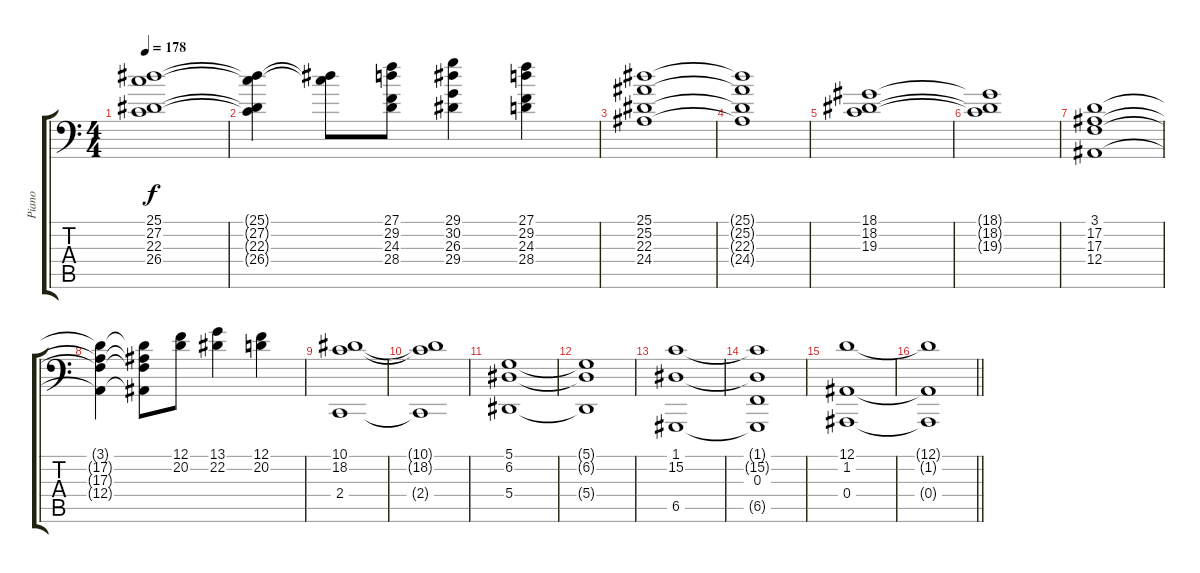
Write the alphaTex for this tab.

\track ("Piano" "Piano") {instrument acousticgrandpiano}
\staff {score tabs}
\tuning (D3 A2 F2 Bb1 D1 G0) {hide}
\ts (4 4)
\tempo 178
\clef f4
\ks c
(25.1 27.2 22.3 26.4).1{dy f} |
(25.1{t} 27.2{t} 22.3{t} 26.4{t}).4 (25.1{t} 27.2{t}).8 (27.1 29.2 24.3 28.4).8 (29.1 30.2 26.3 29.4).4 (27.1 29.2 24.3 28.4).4 |
(25.1 25.2 22.3 24.4).1 |
(25.1{t} 25.2{t} 22.3{t} 24.4{t}).1 |
(18.1 18.2 19.3).1 |
(18.1{t} 18.2{t} 19.3{t}).1 |
(3.1 17.2 17.3 12.4).1 |
(3.1{t} 17.2{t} 17.3{t} 12.4{t}).4 (3.1{t} 17.2{t} 17.3{t} 12.4{t}).8 (12.1 20.2).8 (13.1 22.2).4 (12.1 20.2).4 |
(10.1 18.2 2.4).1 |
(10.1{t} 18.2{t} 2.4{t}).1 |
(5.1 6.2 5.4).1 |
(5.1{t} 6.2{t} 5.4{t}).1 |
(1.1 15.2 6.5).1 |
(1.1{t} 15.2{t} 0.3 6.5{t}).1 |
(12.1 1.2 0.4).1 |
\barLineRight lightlight
(12.1{t} 1.2{t} 0.4{t}).1
